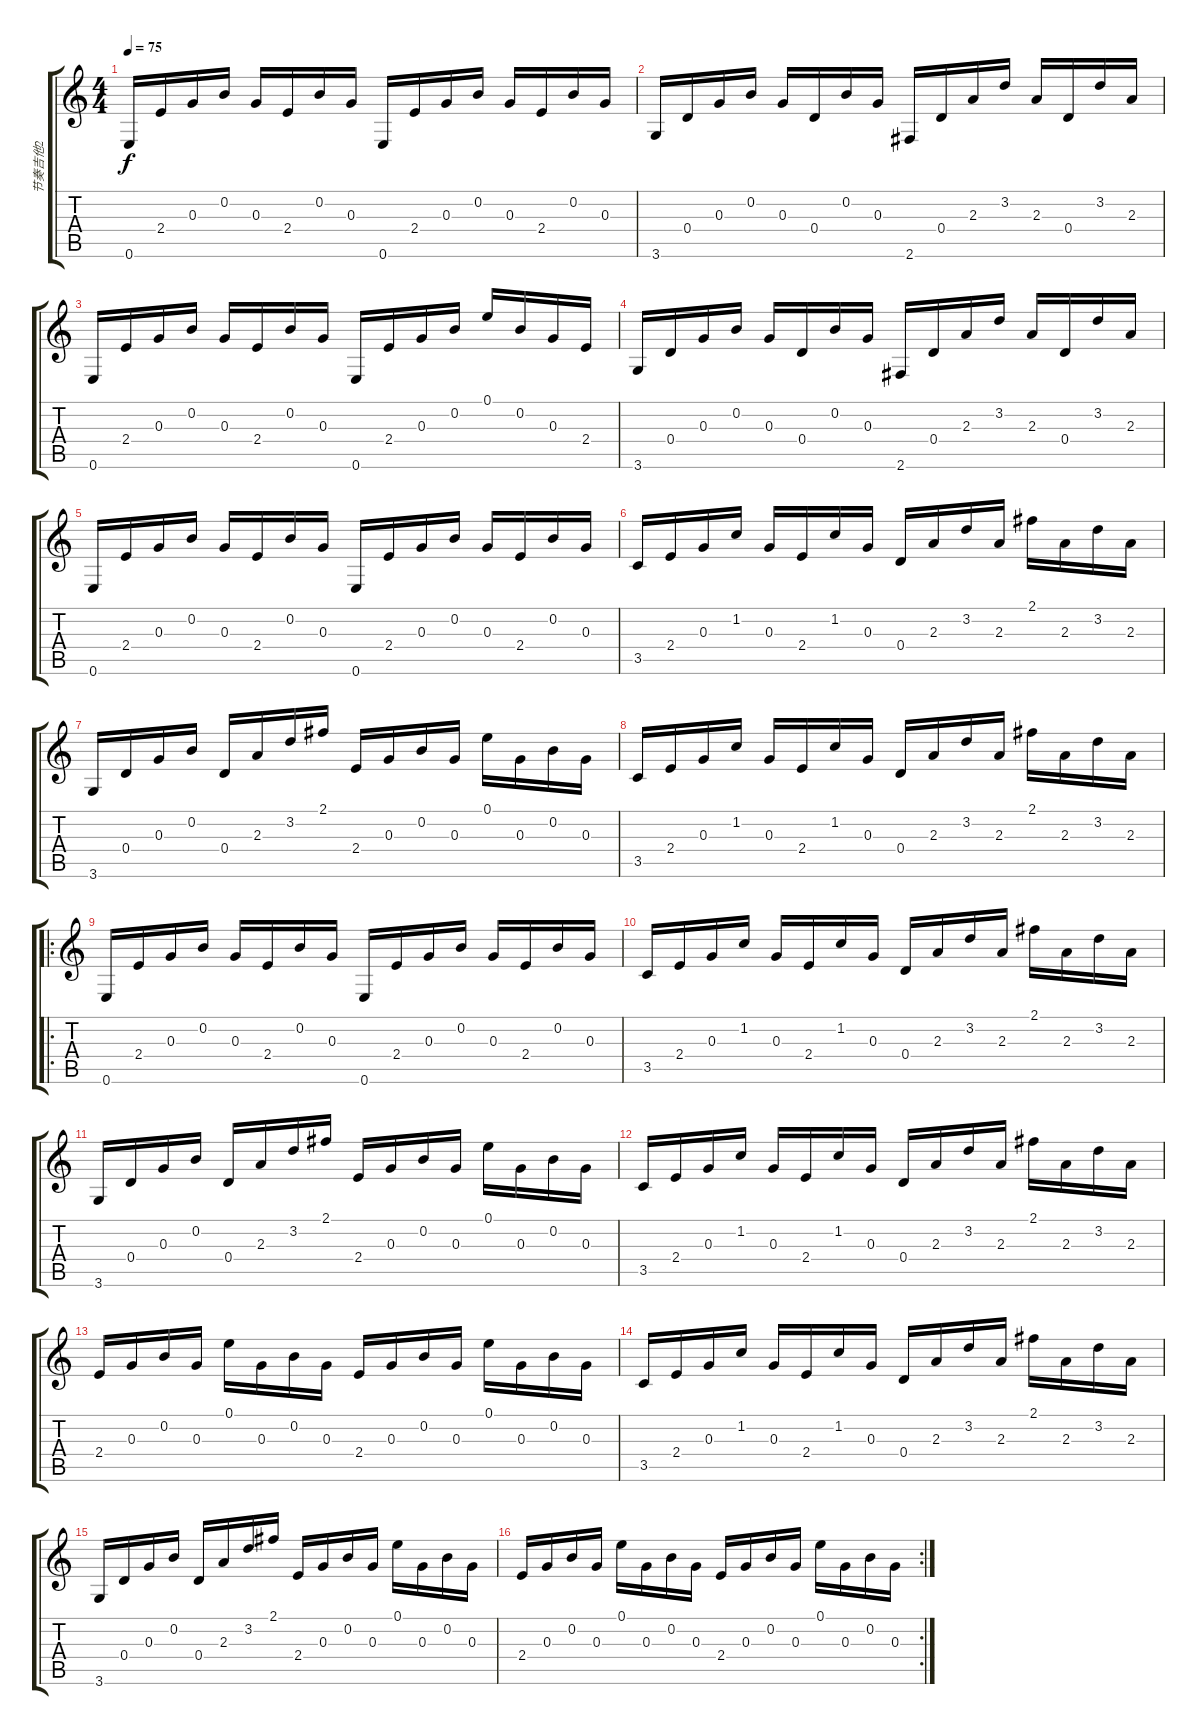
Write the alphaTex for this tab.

\track ("节奏吉他2" "节奏吉他2") {instrument acousticguitarsteel}
\staff {score tabs}
\tuning (E4 B3 G3 D3 A2 E2) {hide}
\ts (4 4)
\tempo 75
\clef g2
\ks c
0.6.16{dy f} 2.4.16 0.3.16 0.2.16 0.3.16 2.4.16 0.2.16 0.3.16 0.6.16 2.4.16 0.3.16 0.2.16 0.3.16 2.4.16 0.2.16 0.3.16 |
3.6.16 0.4.16 0.3.16 0.2.16 0.3.16 0.4.16 0.2.16 0.3.16 2.6.16 0.4.16 2.3.16 3.2.16 2.3.16 0.4.16 3.2.16 2.3.16 |
0.6.16 2.4.16 0.3.16 0.2.16 0.3.16 2.4.16 0.2.16 0.3.16 0.6.16 2.4.16 0.3.16 0.2.16 0.1.16 0.2.16 0.3.16 2.4.16 |
3.6.16 0.4.16 0.3.16 0.2.16 0.3.16 0.4.16 0.2.16 0.3.16 2.6.16 0.4.16 2.3.16 3.2.16 2.3.16 0.4.16 3.2.16 2.3.16 |
0.6.16 2.4.16 0.3.16 0.2.16 0.3.16 2.4.16 0.2.16 0.3.16 0.6.16 2.4.16 0.3.16 0.2.16 0.3.16 2.4.16 0.2.16 0.3.16 |
3.5.16 2.4.16 0.3.16 1.2.16 0.3.16 2.4.16 1.2.16 0.3.16 0.4.16 2.3.16 3.2.16 2.3.16 2.1.16 2.3.16 3.2.16 2.3.16 |
3.6.16 0.4.16 0.3.16 0.2.16 0.4.16 2.3.16 3.2.16 2.1.16 2.4.16 0.3.16 0.2.16 0.3.16 0.1.16 0.3.16 0.2.16 0.3.16 |
3.5.16 2.4.16 0.3.16 1.2.16 0.3.16 2.4.16 1.2.16 0.3.16 0.4.16 2.3.16 3.2.16 2.3.16 2.1.16 2.3.16 3.2.16 2.3.16 |
\ro
0.6.16 2.4.16 0.3.16 0.2.16 0.3.16 2.4.16 0.2.16 0.3.16 0.6.16 2.4.16 0.3.16 0.2.16 0.3.16 2.4.16 0.2.16 0.3.16 |
3.5.16 2.4.16 0.3.16 1.2.16 0.3.16 2.4.16 1.2.16 0.3.16 0.4.16 2.3.16 3.2.16 2.3.16 2.1.16 2.3.16 3.2.16 2.3.16 |
3.6.16 0.4.16 0.3.16 0.2.16 0.4.16 2.3.16 3.2.16 2.1.16 2.4.16 0.3.16 0.2.16 0.3.16 0.1.16 0.3.16 0.2.16 0.3.16 |
3.5.16 2.4.16 0.3.16 1.2.16 0.3.16 2.4.16 1.2.16 0.3.16 0.4.16 2.3.16 3.2.16 2.3.16 2.1.16 2.3.16 3.2.16 2.3.16 |
2.4.16 0.3.16 0.2.16 0.3.16 0.1.16 0.3.16 0.2.16 0.3.16 2.4.16 0.3.16 0.2.16 0.3.16 0.1.16 0.3.16 0.2.16 0.3.16 |
3.5.16 2.4.16 0.3.16 1.2.16 0.3.16 2.4.16 1.2.16 0.3.16 0.4.16 2.3.16 3.2.16 2.3.16 2.1.16 2.3.16 3.2.16 2.3.16 |
3.6.16 0.4.16 0.3.16 0.2.16 0.4.16 2.3.16 3.2.16 2.1.16 2.4.16 0.3.16 0.2.16 0.3.16 0.1.16 0.3.16 0.2.16 0.3.16 |
\rc 2
2.4.16 0.3.16 0.2.16 0.3.16 0.1.16 0.3.16 0.2.16 0.3.16 2.4.16 0.3.16 0.2.16 0.3.16 0.1.16 0.3.16 0.2.16 0.3.16
